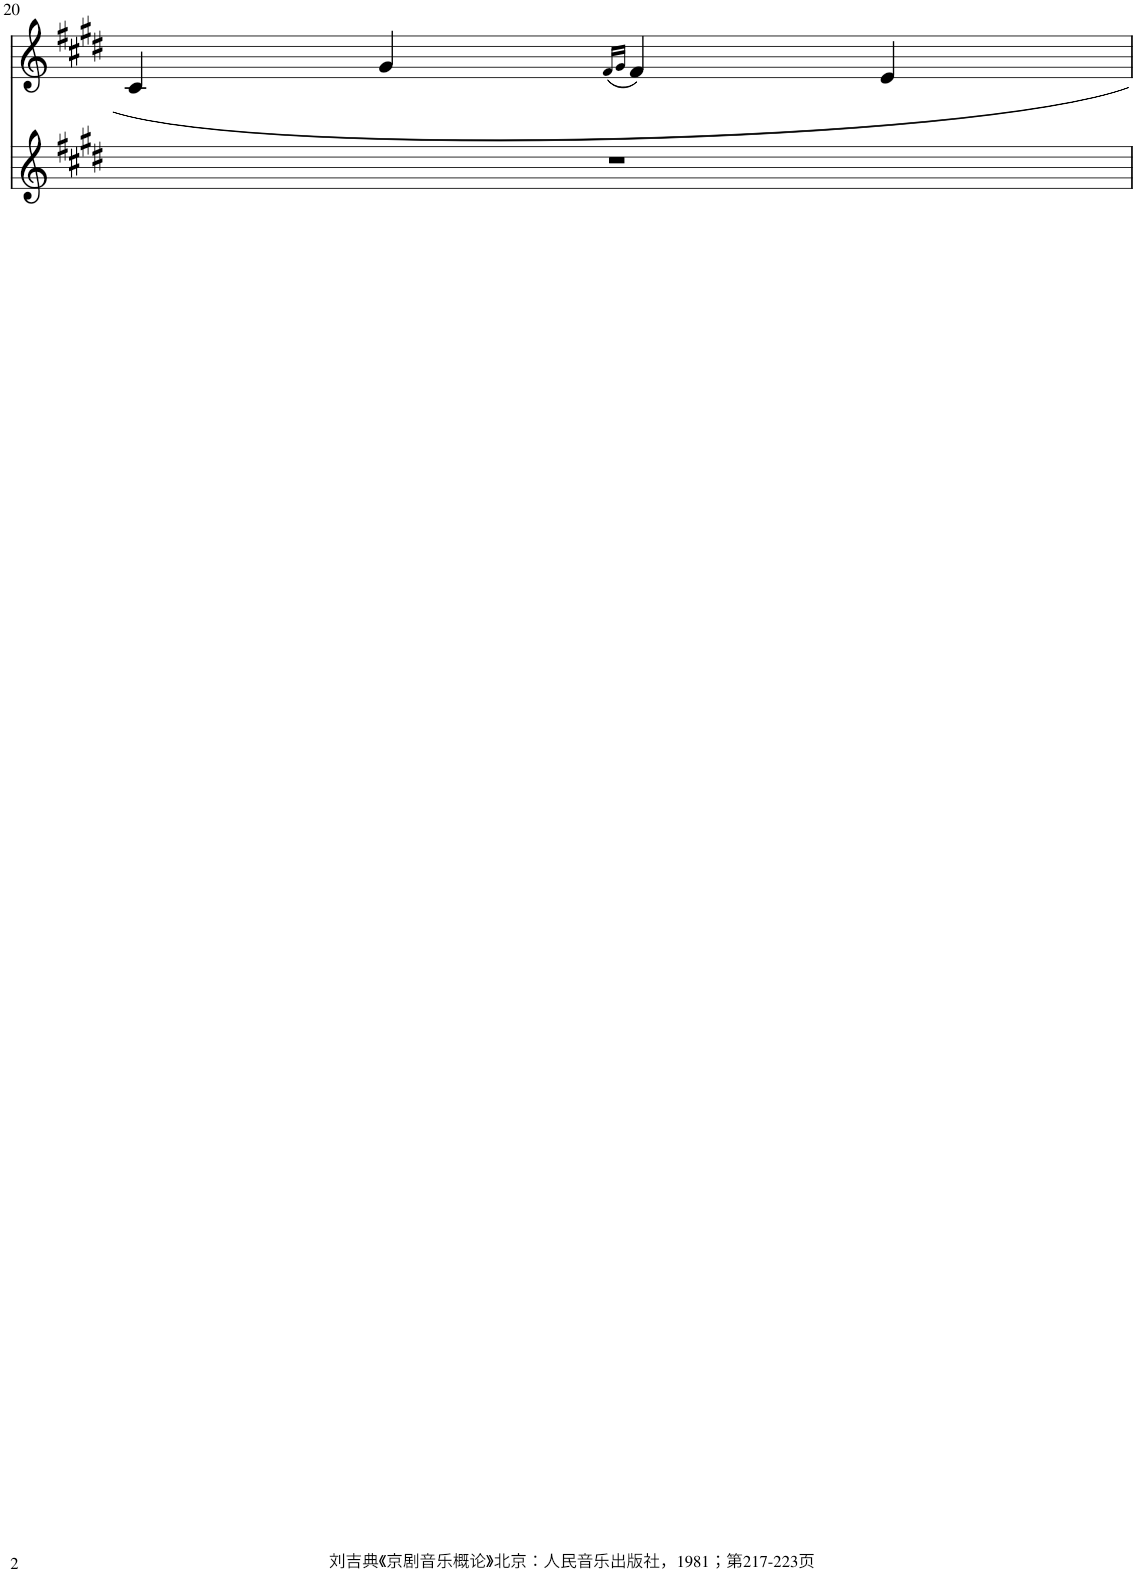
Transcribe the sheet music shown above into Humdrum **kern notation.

**kern	**kern
*part2	*part1
*staff2	*staff1
*I"Piano	*I"Piano
*I'Pno	*I'Pno
!!LO:PB:g=z
*clefG2	*clefG2
*k[f#c#g#d#]	*k[f#c#g#d#]
*M4/4	*M4/4
=20	=20
1r	4c#/
.	4g#/
.	(16qf#/LL
.	16qg#/JJ
.	4f#/)
.	4e/
=	=
*-	*-
